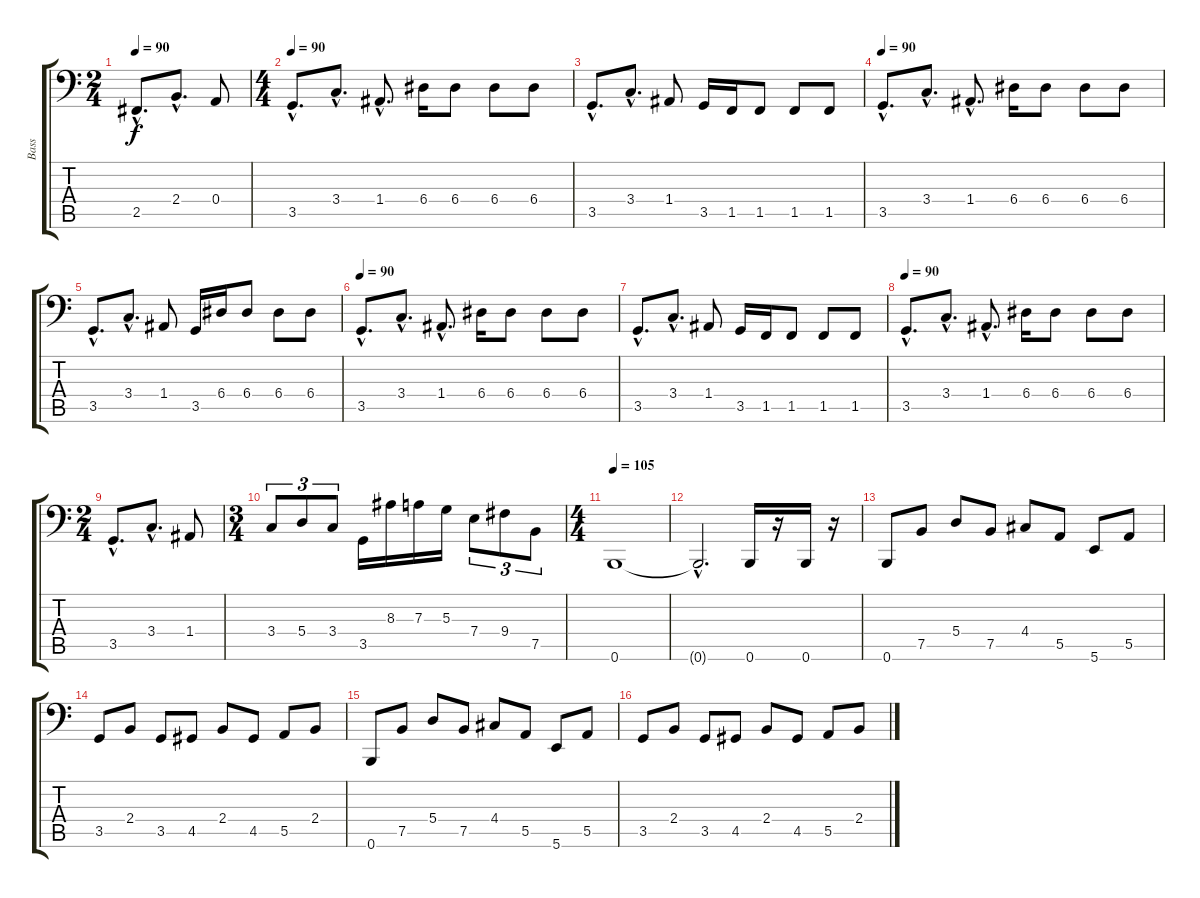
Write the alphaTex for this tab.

\track ("Bass" "Bass") {instrument electricbassfinger}
\staff {score tabs}
\tuning (C3 G2 D2 A1 E1 B0) {hide}
\ts (2 4)
\tempo 90
\clef f4
\ks c
2.5{hac}.8{d dy f} 2.4{hac}.8{d} 0.4.8 |
\ts (4 4)
\tempo 90
3.5{hac}.8{d} 3.4{hac}.8{d} 1.4{hac}.8{d} 6.4.16 6.4.8 6.4.8 6.4.8 |
3.5{hac}.8{d} 3.4{hac}.8{d} 1.4.8 3.5.16 1.5.16 1.5.8 1.5.8 1.5.8 |
\tempo 90
3.5{hac}.8{d} 3.4{hac}.8{d} 1.4{hac}.8{d} 6.4.16 6.4.8 6.4.8 6.4.8 |
3.5{hac}.8{d} 3.4{hac}.8{d} 1.4.8 3.5.16 6.4.16 6.4.8 6.4.8 6.4.8 |
\tempo 90
3.5{hac}.8{d} 3.4{hac}.8{d} 1.4{hac}.8{d} 6.4.16 6.4.8 6.4.8 6.4.8 |
3.5{hac}.8{d} 3.4{hac}.8{d} 1.4.8 3.5.16 1.5.16 1.5.8 1.5.8 1.5.8 |
\tempo 90
3.5{hac}.8{d} 3.4{hac}.8{d} 1.4{hac}.8{d} 6.4.16 6.4.8 6.4.8 6.4.8 |
\ts (2 4)
3.5{hac}.8{d} 3.4{hac}.8{d} 1.4.8 |
\ts (3 4)
3.4.8{tu (3 2)} 5.4.8{tu (3 2)} 3.4.8{tu (3 2)} 3.5.16 8.3.16 7.3.16 5.3.16 7.4.8{tu (3 2)} 9.4.8{tu (3 2)} 7.5.8{tu (3 2)} |
\ts (4 4)
\tempo 105
0.6.1 |
0.6{hac t}.2{d} 0.6.16 r.16 0.6.16 r.16 |
0.6.8 7.5.8 5.4.8 7.5.8 4.4.8 5.5.8 5.6.8 5.5.8 |
3.5.8 2.4.8 3.5.8 4.5.8 2.4.8 4.5.8 5.5.8 2.4.8 |
0.6.8 7.5.8 5.4.8 7.5.8 4.4.8 5.5.8 5.6.8 5.5.8 |
3.5.8 2.4.8 3.5.8 4.5.8 2.4.8 4.5.8 5.5.8 2.4.8
